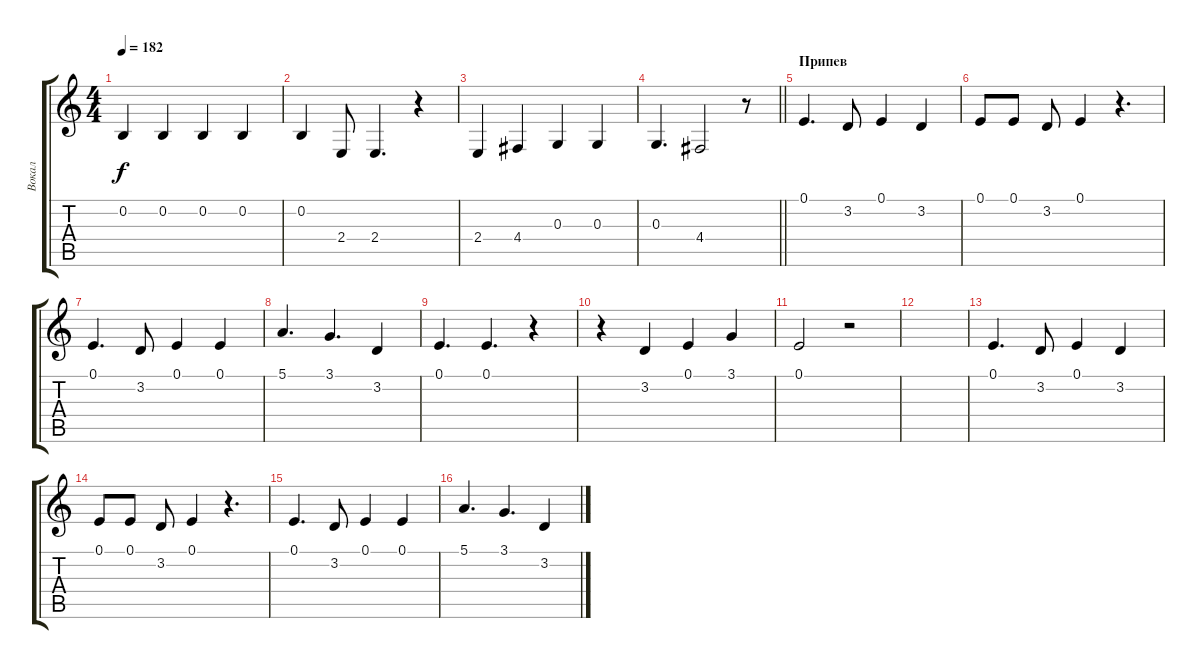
\track ("Вокал" "Вокал") {instrument flute}
\staff {score tabs}
\tuning (E4 B3 G3 D3 A2 E2) {hide}
\ts (4 4)
\tempo 182
\clef g2
\ks c
0.2.4{dy f} 0.2.4 0.2.4 0.2.4 |
0.2.4 2.4.8 2.4.4{d} r.4 |
2.4.4 4.4.4 0.3.4 0.3.4 |
\barLineRight lightlight
0.3.4{d} 4.4.2 r.8 |
\section ("" "Припев")
0.1.4{d} 3.2.8 0.1.4 3.2.4 |
0.1.8 0.1.8 3.2.8 0.1.4 r.4{d} |
0.1.4{d} 3.2.8 0.1.4 0.1.4 |
5.1.4{d} 3.1.4{d} 3.2.4 |
0.1.4{d} 0.1.4{d} r.4 |
r.4 3.2.4 0.1.4 3.1.4 |
0.1.2 r.2 |
|
0.1.4{d} 3.2.8 0.1.4 3.2.4 |
0.1.8 0.1.8 3.2.8 0.1.4 r.4{d} |
0.1.4{d} 3.2.8 0.1.4 0.1.4 |
5.1.4{d} 3.1.4{d} 3.2.4
